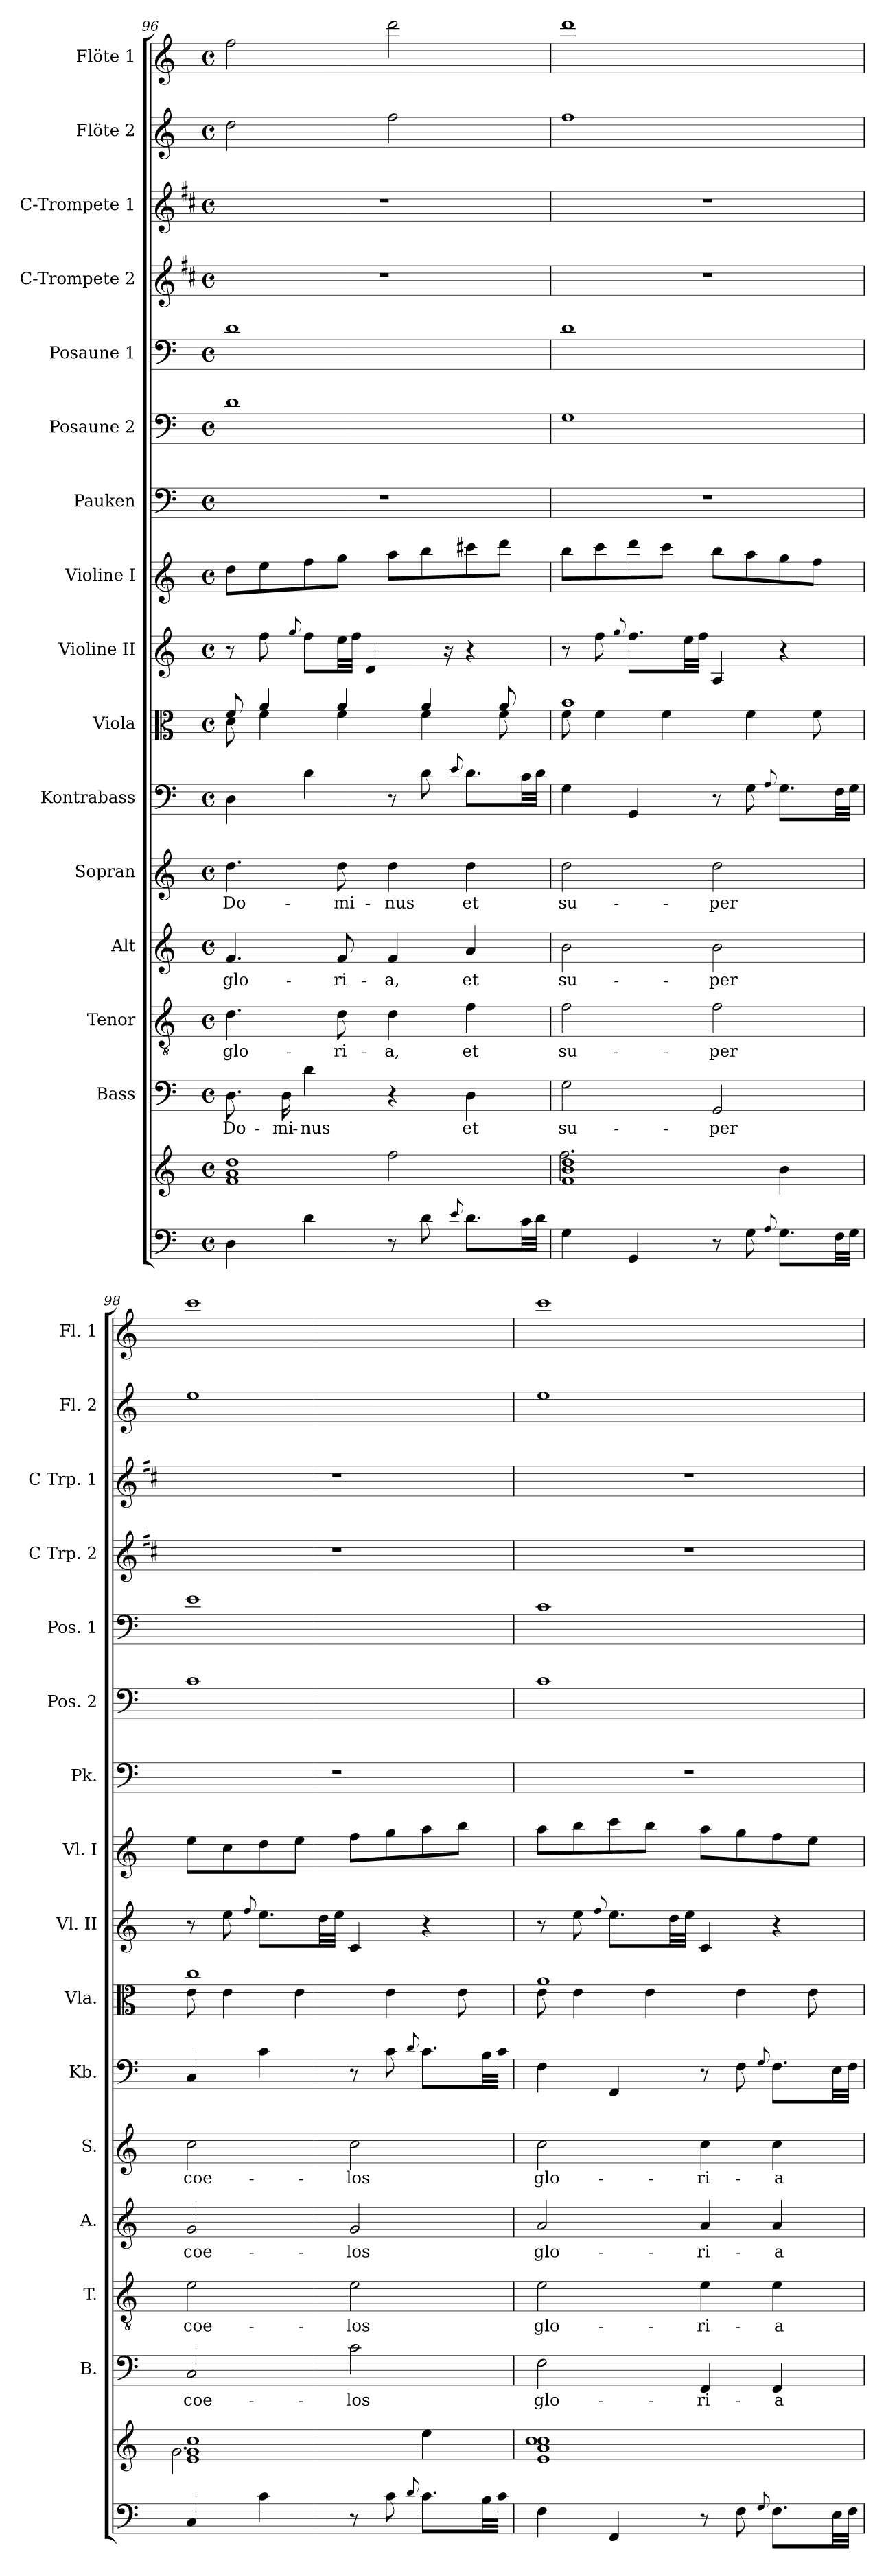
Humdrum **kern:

**kern	**kern	**kern	**text	**kern	**text	**kern	**text	**kern	**text	**kern	**kern	**kern	**kern	**kern	**kern	**kern	**kern	**kern	**kern	**kern
*part16	*part16	*part15	*part15	*part14	*part14	*part13	*part13	*part12	*part12	*part11	*part10	*part9	*part8	*part7	*part6	*part5	*part4	*part3	*part2	*part1
*staff17	*staff16	*staff15	*staff15	*staff14	*staff14	*staff13	*staff13	*staff12	*staff12	*staff11	*staff10	*staff9	*staff8	*staff7	*staff6	*staff5	*staff4	*staff3	*staff2	*staff1
*	*	*I"Bass	*	*I"Tenor	*	*I"Alt	*	*I"Sopran	*	*I"Kontrabass	*I"Viola	*I"Violine II	*I"Violine I	*I"Pauken	*I"Posaune 2	*I"Posaune 1	*I"C-Trompete 2	*I"C-Trompete 1	*I"Flöte 2	*I"Flöte 1
*	*	*I'B.	*	*I'T.	*	*I'A.	*	*I'S.	*	*I'Kb.	*I'Vla.	*I'Vl. II	*I'Vl. I	*I'Pk.	*I'Pos. 2	*I'Pos. 1	*I'C Trp. 2	*I'C Trp. 1	*I'Fl. 2	*I'Fl. 1
!!LO:PB:g=z
*clefF4	*clefG2	*clefF4	*	*clefGv2	*	*clefG2	*	*clefG2	*	*clefF4	*clefC3	*clefG2	*clefG2	*clefF4	*clefF4	*clefF4	*clefG2	*clefG2	*clefG2	*clefG2
*	*	*	*	*	*	*	*	*	*	*ITrd7c12	*	*	*	*	*	*	*ITrd1c2	*ITrd1c2	*	*
*k[]	*k[]	*k[]	*	*k[]	*	*k[]	*	*k[]	*	*k[]	*k[]	*k[]	*k[]	*k[]	*k[]	*k[]	*k[]	*k[]	*k[]	*k[]
*C:	*C:	*C:	*	*C:	*	*C:	*	*C:	*	*C:	*C:	*C:	*C:	*C:	*C:	*C:	*C:	*C:	*C:	*C:
*M4/4	*M4/4	*M4/4	*	*M4/4	*	*M4/4	*	*M4/4	*	*M4/4	*M4/4	*M4/4	*M4/4	*M4/4	*M4/4	*M4/4	*M4/4	*M4/4	*M4/4	*M4/4
*met(c)	*met(c)	*met(c)	*	*met(c)	*	*met(c)	*	*met(c)	*	*met(c)	*met(c)	*met(c)	*met(c)	*met(c)	*met(c)	*met(c)	*met(c)	*met(c)	*met(c)	*met(c)
=96	=96	=96	=96	=96	=96	=96	=96	=96	=96	=96	=96	=96	=96	=96	=96	=96	=96	=96	=96	=96
*	*^	*	*	*	*	*	*	*	*	*	*	*	*	*	*	*	*	*	*	*
!	!	!	!	!LO:LY:b	!	!LO:LY:b	!	!LO:LY:b	!	!LO:LY:b	!	!	!	!	!	!	!	!	!	!	!
*	*	*	*	*	*	*	*	*	*	*	*	*^	*	*	*	*	*	*	*	*	*
4D\	1f 1a 1dd	2ryy	8.D\	Do-	4.d\	glo-	4.f/	glo-	4.dd\	Do-	4DD\	8f/	8d\	8r	8dd\L	1r	1d	1d	1r	1r	2dd\	2ff\
.	.	.	.	.	.	.	.	.	.	.	.	4a/	4f\	8ff\	8ee\	.	.	.	.	.	.	.
!	!	!	!	!LO:LY:b	!	!	!	!	!	!	!	!	!	!	!	!	!	!	!	!	!	!
.	.	.	16D\	-mi-	.	.	.	.	.	.	.	.	.	.	.	.	.	.	.	.	.	.
.	.	.	.	.	.	.	.	.	.	.	.	.	.	8qqgg/	.	.	.	.	.	.	.	.
!	!	!	!	!LO:LY:b	!	!	!	!	!	!	!	!	!	!	!	!	!	!	!	!	!	!
4d\	.	.	4d\	-nus	.	.	.	.	.	.	4D\	.	.	8ff\L	8ff\	.	.	.	.	.	.	.
!	!	!	!	!	!	!LO:LY:b	!	!LO:LY:b	!	!LO:LY:b	!	!	!	!	!	!	!	!	!	!	!	!
.	.	.	.	.	8d\	-ri-	8f/	-ri-	8dd\	-mi-	.	4a/	4f\	32ee\LL	8gg\J	.	.	.	.	.	.	.
.	.	.	.	.	.	.	.	.	.	.	.	.	.	32ff\JJJ	.	.	.	.	.	.	.	.
.	.	.	.	.	.	.	.	.	.	.	.	.	.	4d/	.	.	.	.	.	.	.	.
!	!	!	!	!	!	!LO:LY:b	!	!LO:LY:b	!	!LO:LY:b	!	!	!	!	!	!	!	!	!	!	!	!
8r	.	2ff\	4r	.	4d\	-a,	4f/	-a,	4dd\	-nus	8r	.	.	.	8aa\L	.	.	.	.	.	2ff\	2ddd\
8d\	.	.	.	.	.	.	.	.	.	.	8D\	4a/	4f\	.	8bb\	.	.	.	.	.	.	.
.	.	.	.	.	.	.	.	.	.	.	.	.	.	16r	.	.	.	.	.	.	.	.
8qqe/	.	.	.	.	.	.	.	.	.	.	8qqE/	.	.	.	.	.	.	.	.	.	.	.
!	!	!	!	!LO:LY:b	!	!LO:LY:b	!	!LO:LY:b	!	!LO:LY:b	!	!	!	!	!	!	!	!	!	!	!	!
8.d\L	.	.	4D\	et	4f\	et	4a/	et	4dd\	et	8.D\L	.	.	4r	8ccc#X\	.	.	.	.	.	.	.
.	.	.	.	.	.	.	.	.	.	.	.	8a/	8f\	.	8ddd\J	.	.	.	.	.	.	.
32c\LL	.	.	.	.	.	.	.	.	.	.	32C\LL	.	.	.	.	.	.	.	.	.	.	.
32d\JJJ	.	.	.	.	.	.	.	.	.	.	32D\JJJ	.	.	.	.	.	.	.	.	.	.	.
=97	=97	=97	=97	=97	=97	=97	=97	=97	=97	=97	=97	=97	=97	=97	=97	=97	=97	=97	=97	=97	=97	=97
!	!	!	!	!LO:LY:b	!	!LO:LY:b	!	!LO:LY:b	!	!LO:LY:b	!	!	!	!	!	!	!	!	!	!	!	!
4G\	1f 1b 1dd	2.ff\	2G\	su-	2f\	su-	2b\	su-	2dd\	su-	4GG\	1b	8f\	8r	8bb\L	1r	1G	1d	1r	1r	1ff	1ddd
.	.	.	.	.	.	.	.	.	.	.	.	.	4f\	8ff\	8ccc\	.	.	.	.	.	.	.
.	.	.	.	.	.	.	.	.	.	.	.	.	.	8qqgg/	.	.	.	.	.	.	.	.
4GG/	.	.	.	.	.	.	.	.	.	.	4GGG/	.	.	8.ff\L	8ddd\	.	.	.	.	.	.	.
.	.	.	.	.	.	.	.	.	.	.	.	.	4f\	.	8ccc\J	.	.	.	.	.	.	.
.	.	.	.	.	.	.	.	.	.	.	.	.	.	32ee\LL	.	.	.	.	.	.	.	.
.	.	.	.	.	.	.	.	.	.	.	.	.	.	32ff\JJJ	.	.	.	.	.	.	.	.
!	!	!	!	!LO:LY:b	!	!LO:LY:b	!	!LO:LY:b	!	!LO:LY:b	!	!	!	!	!	!	!	!	!	!	!	!
8r	.	.	2GG/	-per	2f\	-per	2b\	-per	2dd\	-per	8r	.	.	4A/	8bb\L	.	.	.	.	.	.	.
8G\	.	.	.	.	.	.	.	.	.	.	8GG\	.	4f\	.	8aa\	.	.	.	.	.	.	.
8qqA/	.	.	.	.	.	.	.	.	.	.	8qqAA/	.	.	.	.	.	.	.	.	.	.	.
8.G\L	.	4b\	.	.	.	.	.	.	.	.	8.GG\L	.	.	4r	8gg\	.	.	.	.	.	.	.
.	.	.	.	.	.	.	.	.	.	.	.	.	8f\	.	8ff\J	.	.	.	.	.	.	.
32F\LL	.	.	.	.	.	.	.	.	.	.	32FF\LL	.	.	.	.	.	.	.	.	.	.	.
32G\JJJ	.	.	.	.	.	.	.	.	.	.	32GG\JJJ	.	.	.	.	.	.	.	.	.	.	.
=98	=98	=98	=98	=98	=98	=98	=98	=98	=98	=98	=98	=98	=98	=98	=98	=98	=98	=98	=98	=98	=98	=98
!	!	!	!	!LO:LY:b	!	!LO:LY:b	!	!LO:LY:b	!	!LO:LY:b	!	!	!	!	!	!	!	!	!	!	!	!
4C/	1e 1g 1cc	2.g\	2C/	coe-	2e\	coe-	2g/	coe-	2cc\	coe-	4CC/	1cc	8e\	8r	8ee\L	1r	1c	1e	1r	1r	1ee	1ccc
.	.	.	.	.	.	.	.	.	.	.	.	.	4e\	8ee\	8cc\	.	.	.	.	.	.	.
.	.	.	.	.	.	.	.	.	.	.	.	.	.	8qqff/	.	.	.	.	.	.	.	.
4c\	.	.	.	.	.	.	.	.	.	.	4C\	.	.	8.ee\L	8dd\	.	.	.	.	.	.	.
.	.	.	.	.	.	.	.	.	.	.	.	.	4e\	.	8ee\J	.	.	.	.	.	.	.
.	.	.	.	.	.	.	.	.	.	.	.	.	.	32dd\LL	.	.	.	.	.	.	.	.
.	.	.	.	.	.	.	.	.	.	.	.	.	.	32ee\JJJ	.	.	.	.	.	.	.	.
!	!	!	!	!LO:LY:b	!	!LO:LY:b	!	!LO:LY:b	!	!LO:LY:b	!	!	!	!	!	!	!	!	!	!	!	!
8r	.	.	2c\	-los	2e\	-los	2g/	-los	2cc\	-los	8r	.	.	4c/	8ff\L	.	.	.	.	.	.	.
8c\	.	.	.	.	.	.	.	.	.	.	8C\	.	4e\	.	8gg\	.	.	.	.	.	.	.
8qqd/	.	.	.	.	.	.	.	.	.	.	8qqD/	.	.	.	.	.	.	.	.	.	.	.
8.c\L	.	4ee\	.	.	.	.	.	.	.	.	8.C\L	.	.	4r	8aa\	.	.	.	.	.	.	.
.	.	.	.	.	.	.	.	.	.	.	.	.	8e\	.	8bb\J	.	.	.	.	.	.	.
32B\LL	.	.	.	.	.	.	.	.	.	.	32BB\LL	.	.	.	.	.	.	.	.	.	.	.
32c\JJJ	.	.	.	.	.	.	.	.	.	.	32C\JJJ	.	.	.	.	.	.	.	.	.	.	.
=99	=99	=99	=99	=99	=99	=99	=99	=99	=99	=99	=99	=99	=99	=99	=99	=99	=99	=99	=99	=99	=99	=99
!	!	!	!	!LO:LY:b	!	!LO:LY:b	!	!LO:LY:b	!	!LO:LY:b	!	!	!	!	!	!	!	!	!	!	!	!
4F\	1e 1a 1cc	1cc	2F\	glo-	2e\	glo-	2a/	glo-	2cc\	glo-	4FF\	1a	8e\	8r	8aa\L	1r	1c	1c	1r	1r	1ee	1ccc
.	.	.	.	.	.	.	.	.	.	.	.	.	4e\	8ee\	8bb\	.	.	.	.	.	.	.
.	.	.	.	.	.	.	.	.	.	.	.	.	.	8qqff/	.	.	.	.	.	.	.	.
4FF/	.	.	.	.	.	.	.	.	.	.	4FFF/	.	.	8.ee\L	8ccc\	.	.	.	.	.	.	.
.	.	.	.	.	.	.	.	.	.	.	.	.	4e\	.	8bb\J	.	.	.	.	.	.	.
.	.	.	.	.	.	.	.	.	.	.	.	.	.	32dd\LL	.	.	.	.	.	.	.	.
.	.	.	.	.	.	.	.	.	.	.	.	.	.	32ee\JJJ	.	.	.	.	.	.	.	.
!	!	!	!	!LO:LY:b	!	!LO:LY:b	!	!LO:LY:b	!	!LO:LY:b	!	!	!	!	!	!	!	!	!	!	!	!
8r	.	.	4FF/	-ri-	4e\	-ri-	4a/	-ri-	4cc\	-ri-	8r	.	.	4c/	8aa\L	.	.	.	.	.	.	.
8F\	.	.	.	.	.	.	.	.	.	.	8FF\	.	4e\	.	8gg\	.	.	.	.	.	.	.
8qqG/	.	.	.	.	.	.	.	.	.	.	8qqGG/	.	.	.	.	.	.	.	.	.	.	.
!	!	!	!	!LO:LY:b	!	!LO:LY:b	!	!LO:LY:b	!	!LO:LY:b	!	!	!	!	!	!	!	!	!	!	!	!
8.F\L	.	.	4FF/	-a	4e\	-a	4a/	-a	4cc\	-a	8.FF\L	.	.	4r	8ff\	.	.	.	.	.	.	.
.	.	.	.	.	.	.	.	.	.	.	.	.	8e\	.	8ee\J	.	.	.	.	.	.	.
32E\LL	.	.	.	.	.	.	.	.	.	.	32EE\LL	.	.	.	.	.	.	.	.	.	.	.
32F\JJJ	.	.	.	.	.	.	.	.	.	.	32FF\JJJ	.	.	.	.	.	.	.	.	.	.	.
*	*v	*v	*	*	*	*	*	*	*	*	*	*v	*v	*	*	*	*	*	*	*	*	*
=	=	=	=	=	=	=	=	=	=	=	=	=	=	=	=	=	=	=	=	=
*-	*-	*-	*-	*-	*-	*-	*-	*-	*-	*-	*-	*-	*-	*-	*-	*-	*-	*-	*-	*-
